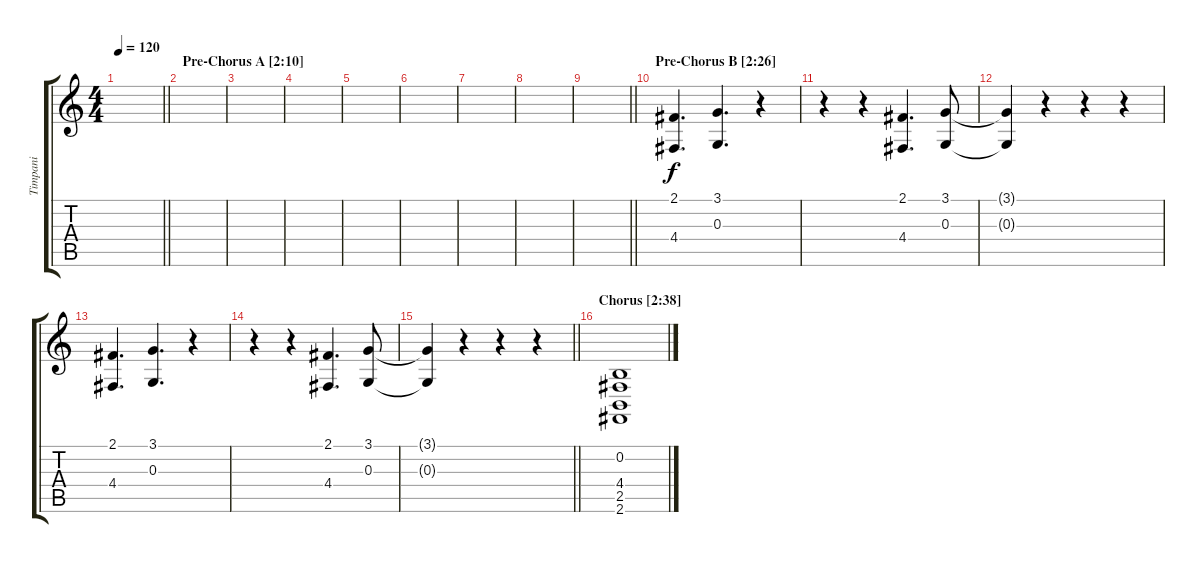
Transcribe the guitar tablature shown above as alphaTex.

\track ("Timpani" "Timpani") {instrument timpani}
\staff {score tabs}
\tuning (E4 B3 G3 D3 A2 E2) {hide}
\ts (4 4)
\tempo 120
\clef g2
\barLineRight lightlight
\ks c
|
\section ("" "Pre-Chorus A [2:10]")
|
|
|
|
|
|
|
\barLineRight lightlight
|
\section ("" "Pre-Chorus B [2:26]")
(2.1 4.4).4{d volume 9} (3.1 0.3).4{d} r.4 |
r.4 r.4 (2.1 4.4).4{d} (3.1 0.3).8 |
(3.1{t} 0.3{t}).4 r.4 r.4 r.4 |
(2.1 4.4).4{d volume 9} (3.1 0.3).4{d} r.4 |
r.4 r.4 (2.1 4.4).4{d} (3.1 0.3).8 |
\barLineRight lightlight
(3.1{t} 0.3{t}).4 r.4 r.4 r.4 |
\section ("" "Chorus [2:38]")
(0.2 4.4 2.5 2.6).1
